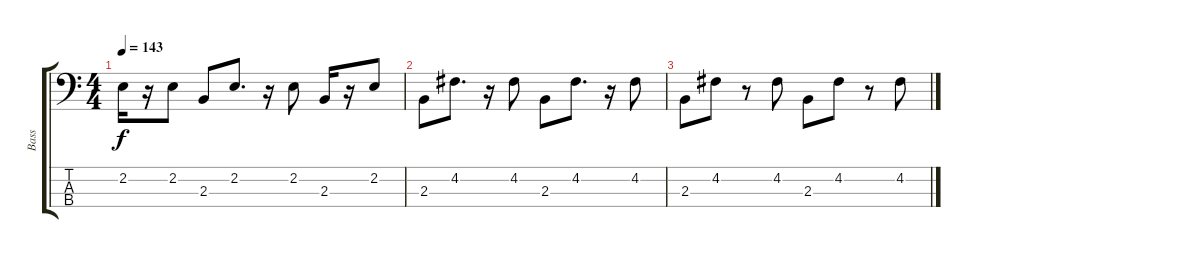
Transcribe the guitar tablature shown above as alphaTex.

\track ("Bass" "Bass") {instrument electricbasspick}
\staff {score tabs}
\tuning (G2 D2 A1 E1) {hide}
\ts (4 4)
\tempo 143
\clef f4
\ks c
2.2{t}.16{dy f} r.16 2.2.8 2.3.8 2.2.8{d} r.16 2.2.8 2.3.16 r.16 2.2.8 |
2.3.8 4.2.8{d} r.16 4.2.8 2.3.8 4.2.8{d} r.16 4.2.8 |
2.3.8 4.2.8 r.8 4.2.8 2.3.8 4.2.8 r.8 4.2.8
